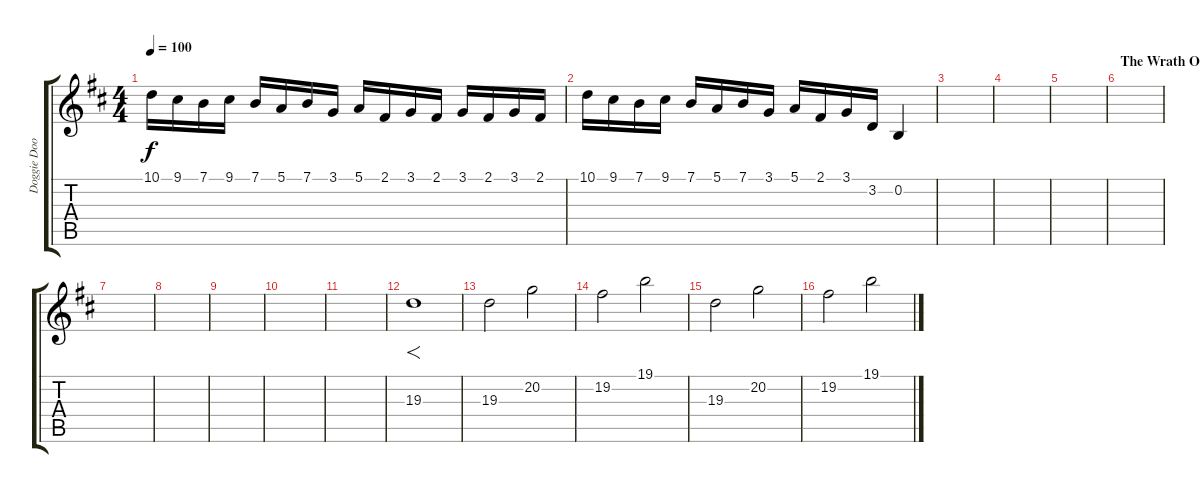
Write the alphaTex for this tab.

\track ("Doggie Doo (Marimba 'n FX)" "Doggie Doo") {instrument marimba}
\staff {score tabs}
\tuning (E4 B3 G3 D3 A2 E2) {hide}
\ts (4 4)
\tempo 100
\clef g2
\ks d
10.1.16{dy f} 9.1.16 7.1.16 9.1.16 7.1.16 5.1.16 7.1.16 3.1.16 5.1.16 2.1.16 3.1.16 2.1.16 3.1.16 2.1.16 3.1.16 2.1.16 |
10.1.16 9.1.16 7.1.16 9.1.16 7.1.16 5.1.16 7.1.16 3.1.16 5.1.16 2.1.16 3.1.16 3.2.16 0.2.4 |
|
|
|
\section ("" "The Wrath Of The Funky Ram")
|
|
|
|
|
|
19.3.1{f instrument pad7halo} |
19.3.2 20.2.2 |
19.2.2 19.1.2 |
19.3.2 20.2.2 |
19.2.2 19.1.2
